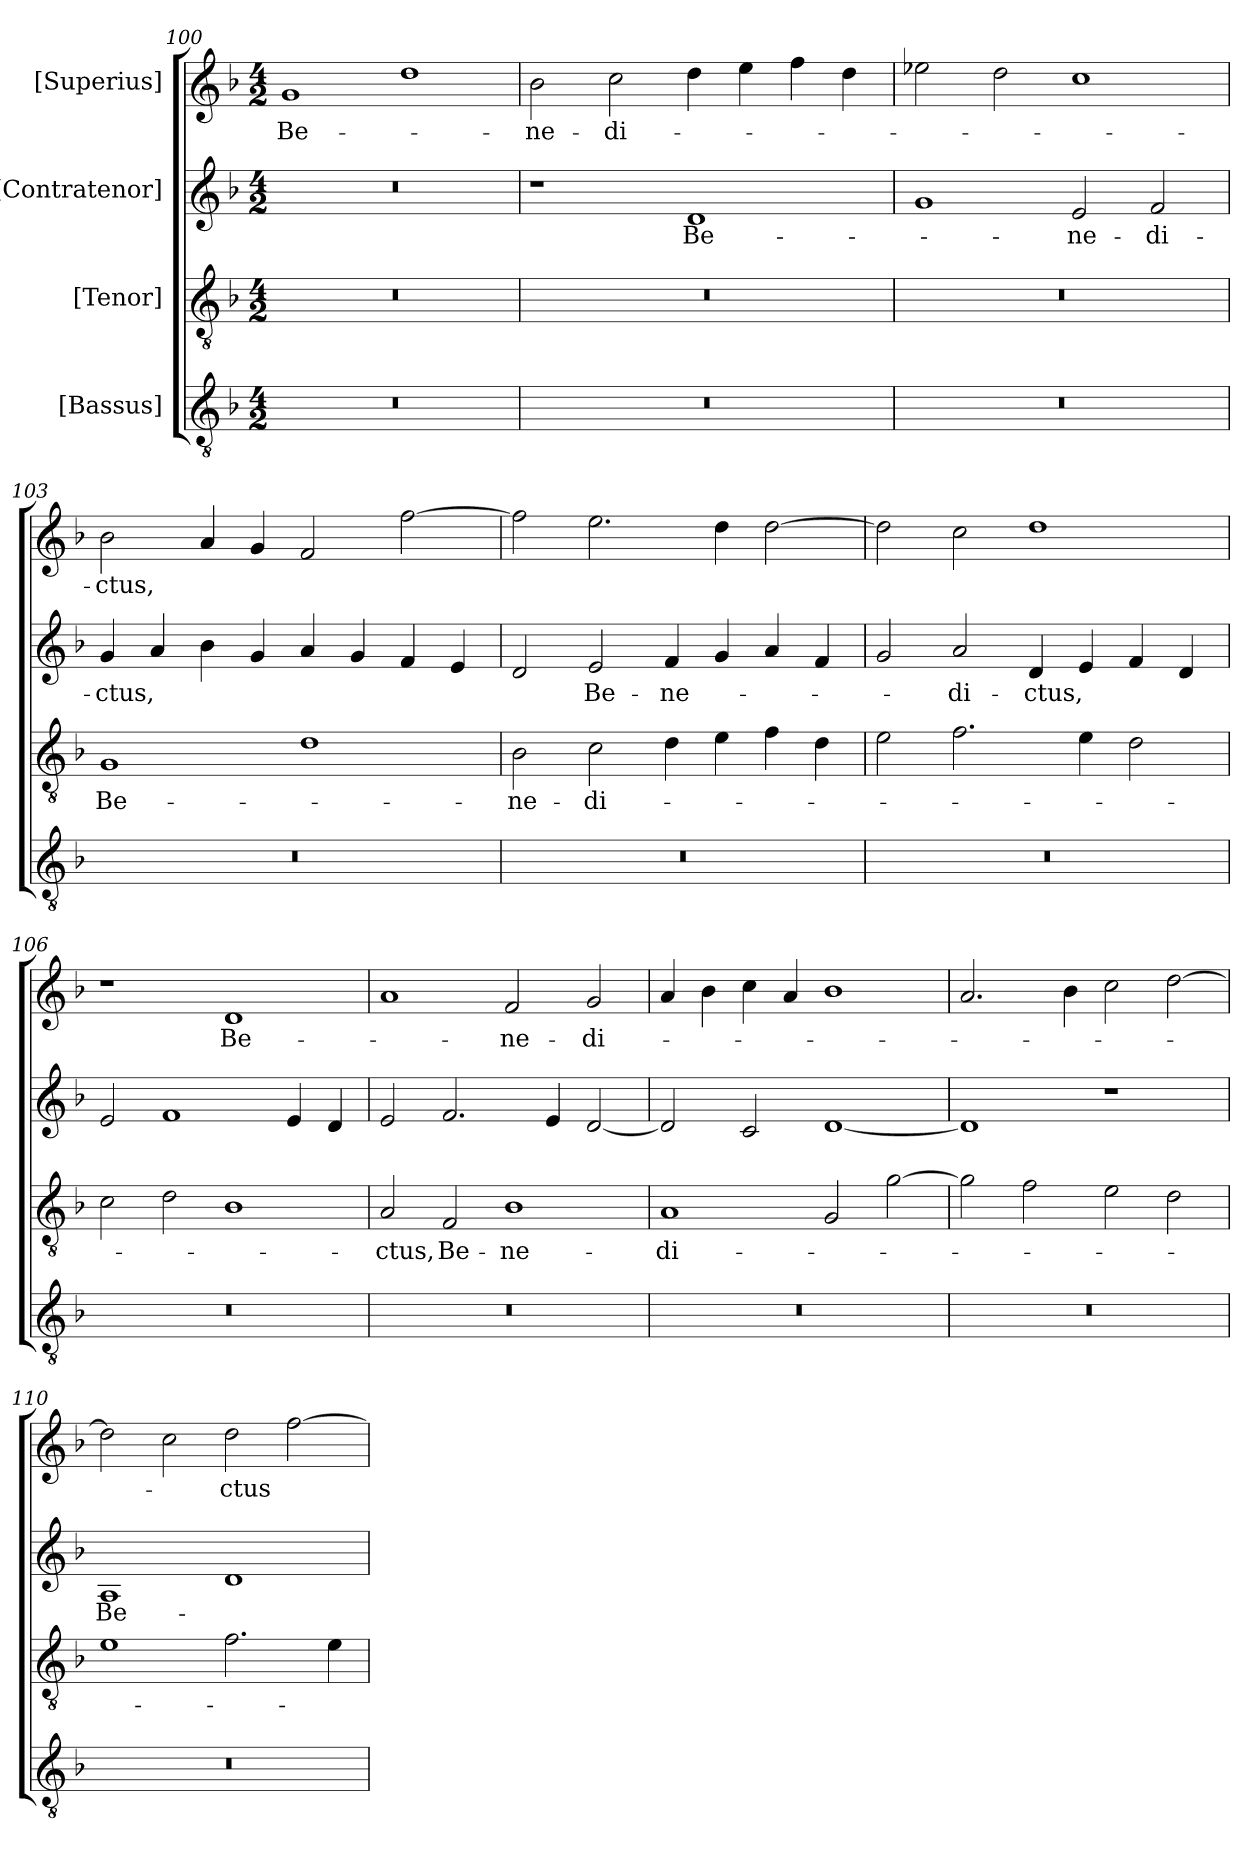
**kern	**kern	**text	**kern	**text	**kern	**text
*part4	*part3	*part3	*part2	*part2	*part1	*part1
*staff4	*staff3	*staff3	*staff2	*staff2	*staff1	*staff1
*I"[Bassus]	*I"[Tenor]	*	*I"[Contratenor]	*	*I"[Superius]	*
*clefGv2	*clefGv2	*	*clefG2	*	*clefG2	*
*k[b-]	*k[b-]	*	*k[b-]	*	*k[b-]	*
*M4/2	*M4/2	*	*M4/2	*	*M4/2	*
=100	=100	=100	=100	=100	=100	=100
0r	0r	.	0r	.	1g/	Be-
.	.	.	.	.	1dd\	.
=101	=101	=101	=101	=101	=101	=101
0r	0r	.	1r	.	2b-\	-ne-
.	.	.	.	.	2cc\	-di-
.	.	.	1d/	Be-	4dd\	.
.	.	.	.	.	4ee\	.
.	.	.	.	.	4ff\	.
.	.	.	.	.	4dd\	.
=102	=102	=102	=102	=102	=102	=102
0r	0r	.	1g/	.	2ee-X\	.
.	.	.	.	.	2dd\	.
.	.	.	2e/	-ne-	1cc\	.
.	.	.	2f/	-di-	.	.
=103	=103	=103	=103	=103	=103	=103
0r	1G/	Be-	4g/	-ctus,	2b-\	-ctus,
.	.	.	4a/	.	.	.
.	.	.	4b-\	.	4a/	.
.	.	.	4g/	.	4g/	.
.	1d\	.	4a/	.	2f/	.
.	.	.	4g/	.	.	.
.	.	.	4f/	.	[2ff\	.
.	.	.	4e/	.	.	.
=104	=104	=104	=104	=104	=104	=104
0r	2B-\	-ne-	2d/	.	2ff\]	.
.	2c\	-di-	2e/	Be-	2.ee\	.
.	4d\	.	4f/	-ne-	.	.
.	4e\	.	4g/	.	4dd\	.
.	4f\	.	4a/	.	[2dd\	.
.	4d\	.	4f/	.	.	.
=105	=105	=105	=105	=105	=105	=105
0r	2e\	.	2g/	.	2dd\]	.
.	2.f\	.	2a/	-di-	2cc\	.
.	.	.	4d/	-ctus,	1dd\	.
.	4e\	.	4e/	.	.	.
.	2d\	.	4f/	.	.	.
.	.	.	4d/	.	.	.
=106	=106	=106	=106	=106	=106	=106
0r	2c\	.	2e/	.	1r	.
.	2d\	.	1f/	.	.	.
.	1B-\	.	.	.	1d/	Be-
.	.	.	4e/	.	.	.
.	.	.	4d/	.	.	.
=107	=107	=107	=107	=107	=107	=107
0r	2A/	-ctus,	2e/	.	1a/	.
.	2F/	Be-	2.f/	.	.	.
.	1B-\	-ne-	.	.	2f/	-ne-
.	.	.	4e/	.	.	.
.	.	.	[2d/	.	2g/	-di-
=108	=108	=108	=108	=108	=108	=108
0r	1A/	-di-	2d/]	.	4a/	.
.	.	.	.	.	4b-\	.
.	.	.	2c/	.	4cc\	.
.	.	.	.	.	4a/	.
.	2G/	.	[1d/	.	1b-\	.
.	[2g\	.	.	.	.	.
=109	=109	=109	=109	=109	=109	=109
0r	2g\]	.	1d/]	.	2.a/	.
.	2f\	.	.	.	.	.
.	.	.	.	.	4b-\	.
.	2e\	.	1r	.	2cc\	.
.	2d\	.	.	.	[2dd\	.
=110	=110	=110	=110	=110	=110	=110
0r	1e\	.	1A/	Be-	2dd\]	.
.	.	.	.	.	2cc\	.
.	2.f\	.	1d/	.	2dd\	-ctus
.	.	.	.	.	[2ff\	.
.	4e\	.	.	.	.	.
=	=	=	=	=	=	=
*-	*-	*-	*-	*-	*-	*-
